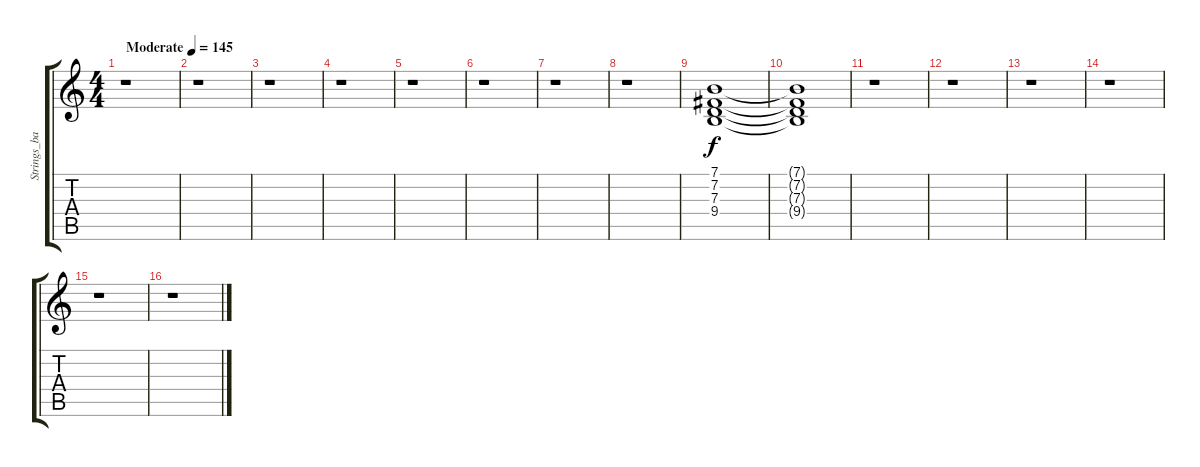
\track ("Strings_backing" "Strings_ba") {instrument stringensemble1}
\staff {score tabs}
\tuning (E4 B3 G3 D3 A2 E2) {hide}
\ts (4 4)
\tempo (145 "Moderate")
\clef g2
\ks c
r.1{dy f instrument stringensemble1} |
r.1 |
r.1 |
r.1 |
r.1 |
r.1 |
r.1 |
r.1 |
(7.1 7.2 7.3 9.4).1 |
(7.1{t} 7.2{t} 7.3{t} 9.4{t}).1 |
r.1 |
r.1 |
r.1 |
r.1 |
r.1 |
r.1
